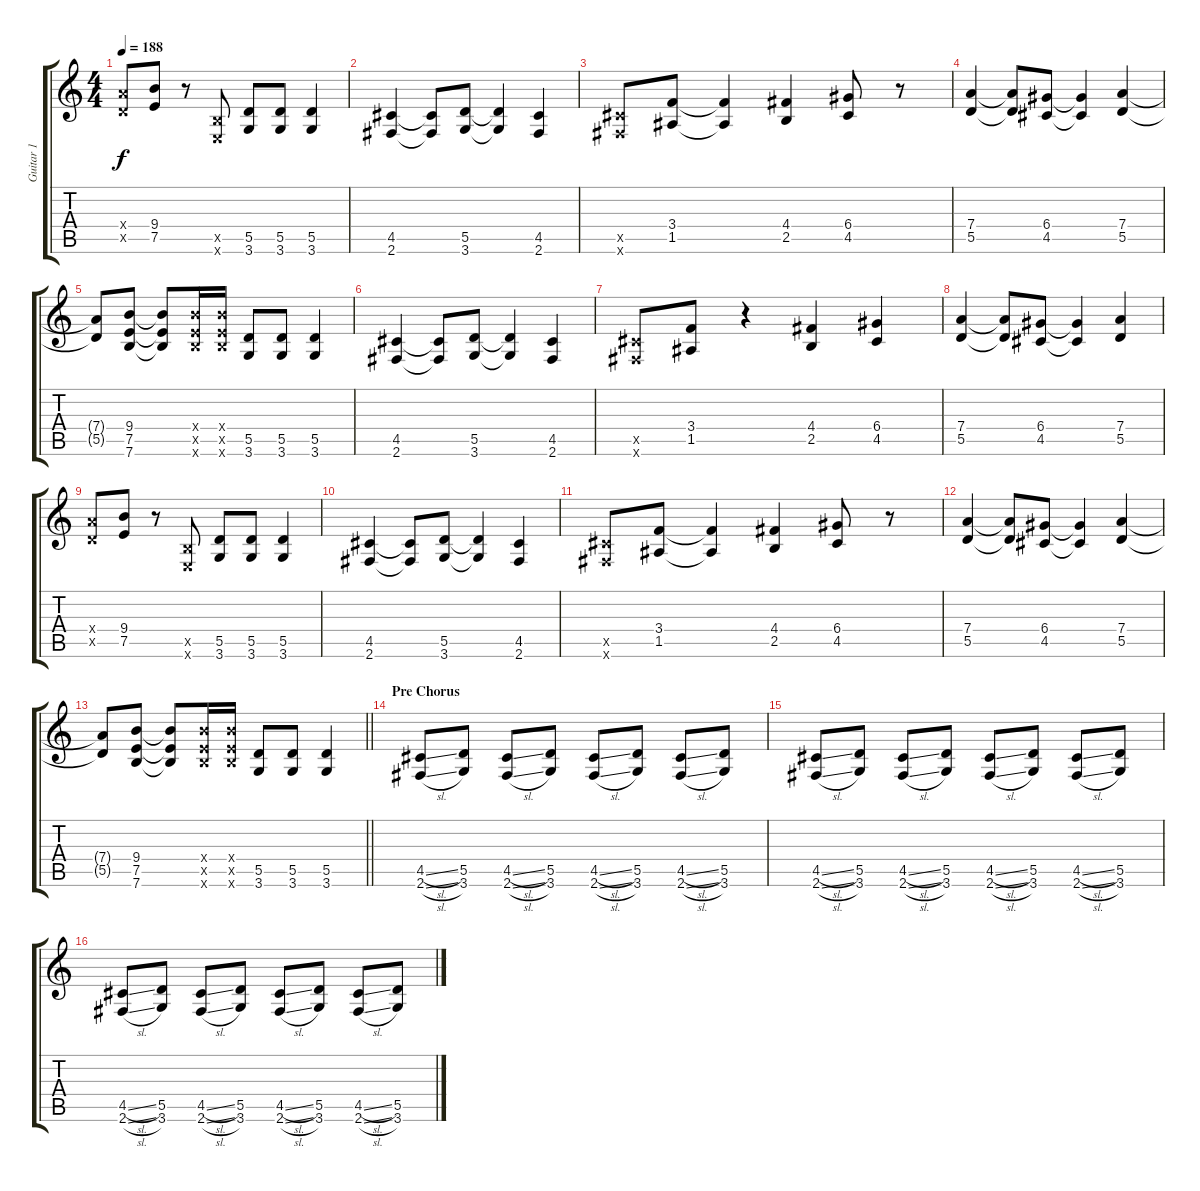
\track ("Guitar 1" "Guitar 1") {instrument overdrivenguitar}
\staff {score tabs}
\tuning (E4 B3 G3 D3 A2 E2) {hide}
\ts (4 4)
\tempo 188
\clef g2
\ks c
(7.4{x} 5.5{x}).8{dy f} (9.4 7.5).8 r.8 (2.5{x} 0.6{x}).8 (5.5 3.6).8 (5.5 3.6).8 (5.5 3.6).4 |
(4.5 2.6).4 (4.5{t} 2.6{t}).8 (5.5 3.6).8 (5.5{t} 3.6{t}).4 (4.5 2.6).4 |
(4.5{x} 2.6{x}).8 (3.4 1.5).8 (3.4{t} 1.5{t}).4 (4.4 2.5).4 (6.4 4.5).8 r.8 |
(7.4 5.5).4 (7.4{t} 5.5{t}).8 (6.4 4.5).8 (6.4{t} 4.5{t}).4 (7.4 5.5).4 |
(7.4{t} 5.5{t}).8 (9.4 7.5 7.6).8 (9.4{t} 7.5{t} 7.6{t}).8 (9.4{x} 7.5{x} 7.6{x}).16 (9.4{x} 7.5{x} 7.6{x}).16 (5.5 3.6).8 (5.5 3.6).8 (5.5 3.6).4 |
(4.5 2.6).4 (4.5{t} 2.6{t}).8 (5.5 3.6).8 (5.5{t} 3.6{t}).4 (4.5 2.6).4 |
(4.5{x} 2.6{x}).8 (3.4 1.5).8 r.4 (4.4 2.5).4 (6.4 4.5).4 |
(7.4 5.5).4 (7.4{t} 5.5{t}).8 (6.4 4.5).8 (6.4{t} 4.5{t}).4 (7.4 5.5).4 |
(7.4{x} 5.5{x}).8 (9.4 7.5).8 r.8 (2.5{x} 0.6{x}).8 (5.5 3.6).8 (5.5 3.6).8 (5.5 3.6).4 |
(4.5 2.6).4 (4.5{t} 2.6{t}).8 (5.5 3.6).8 (5.5{t} 3.6{t}).4 (4.5 2.6).4 |
(4.5{x} 2.6{x}).8 (3.4 1.5).8 (3.4{t} 1.5{t}).4 (4.4 2.5).4 (6.4 4.5).8 r.8 |
(7.4 5.5).4 (7.4{t} 5.5{t}).8 (6.4 4.5).8 (6.4{t} 4.5{t}).4 (7.4 5.5).4 |
\barLineRight lightlight
(7.4{t} 5.5{t}).8 (9.4 7.5 7.6).8 (9.4{t} 7.5{t} 7.6{t}).8 (9.4{x} 7.5{x} 7.6{x}).16 (9.4{x} 7.5{x} 7.6{x}).16 (5.5 3.6).8 (5.5 3.6).8 (5.5 3.6).4 |
\section ("" "Pre Chorus")
(4.5{sl} 2.6{sl}).8 (5.5 3.6).8 (4.5{sl} 2.6{sl}).8 (5.5 3.6).8 (4.5{sl} 2.6{sl}).8 (5.5 3.6).8 (4.5{sl} 2.6{sl}).8 (5.5 3.6).8 |
(4.5{sl} 2.6{sl}).8 (5.5 3.6).8 (4.5{sl} 2.6{sl}).8 (5.5 3.6).8 (4.5{sl} 2.6{sl}).8 (5.5 3.6).8 (4.5{sl} 2.6{sl}).8 (5.5 3.6).8 |
(4.5{sl} 2.6{sl}).8 (5.5 3.6).8 (4.5{sl} 2.6{sl}).8 (5.5 3.6).8 (4.5{sl} 2.6{sl}).8 (5.5 3.6).8 (4.5{sl} 2.6{sl}).8 (5.5 3.6).8
